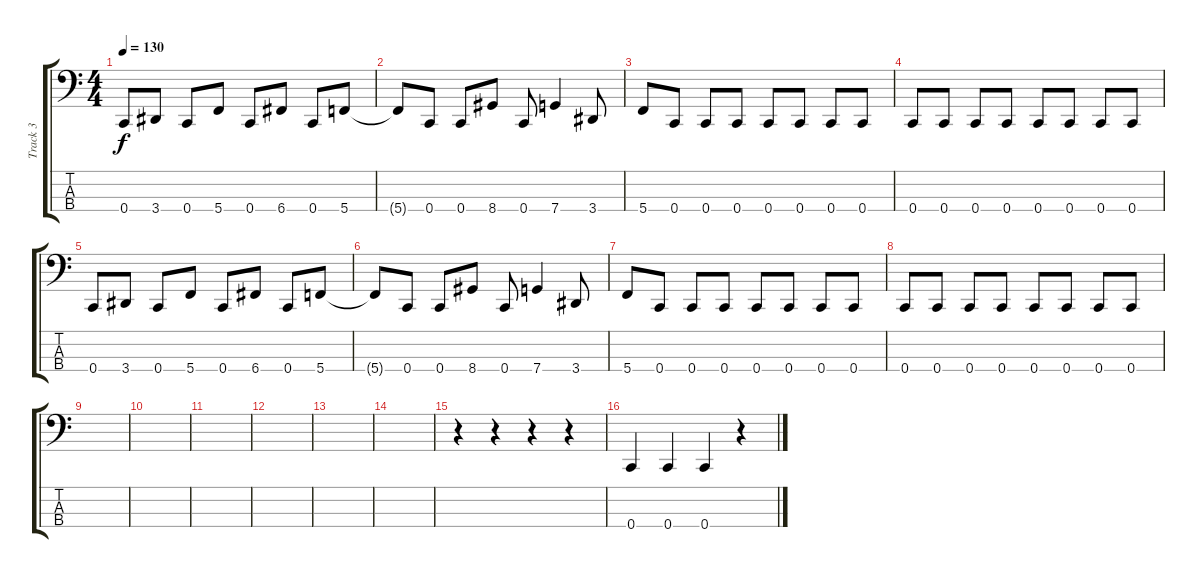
\track ("Track 3" "Track 3") {instrument electricbasspick}
\staff {score tabs}
\tuning (F2 C2 G1 C1) {hide}
\ts (4 4)
\tempo 130
\clef f4
\ks c
0.4.8{dy f} 3.4.8 0.4.8 5.4.8 0.4.8 6.4.8 0.4.8 5.4.8 |
5.4{t}.8 0.4.8 0.4.8 8.4.8 0.4.8 7.4.4 3.4.8 |
5.4.8 0.4.8 0.4.8 0.4.8 0.4.8 0.4.8 0.4.8 0.4.8 |
0.4.8 0.4.8 0.4.8 0.4.8 0.4.8 0.4.8 0.4.8 0.4.8 |
0.4.8 3.4.8 0.4.8 5.4.8 0.4.8 6.4.8 0.4.8 5.4.8 |
5.4{t}.8 0.4.8 0.4.8 8.4.8 0.4.8 7.4.4 3.4.8 |
5.4.8 0.4.8 0.4.8 0.4.8 0.4.8 0.4.8 0.4.8 0.4.8 |
0.4.8 0.4.8 0.4.8 0.4.8 0.4.8 0.4.8 0.4.8 0.4.8 |
|
|
|
|
|
|
r.4 r.4 r.4 r.4 |
0.4.4 0.4.4 0.4.4 r.4
